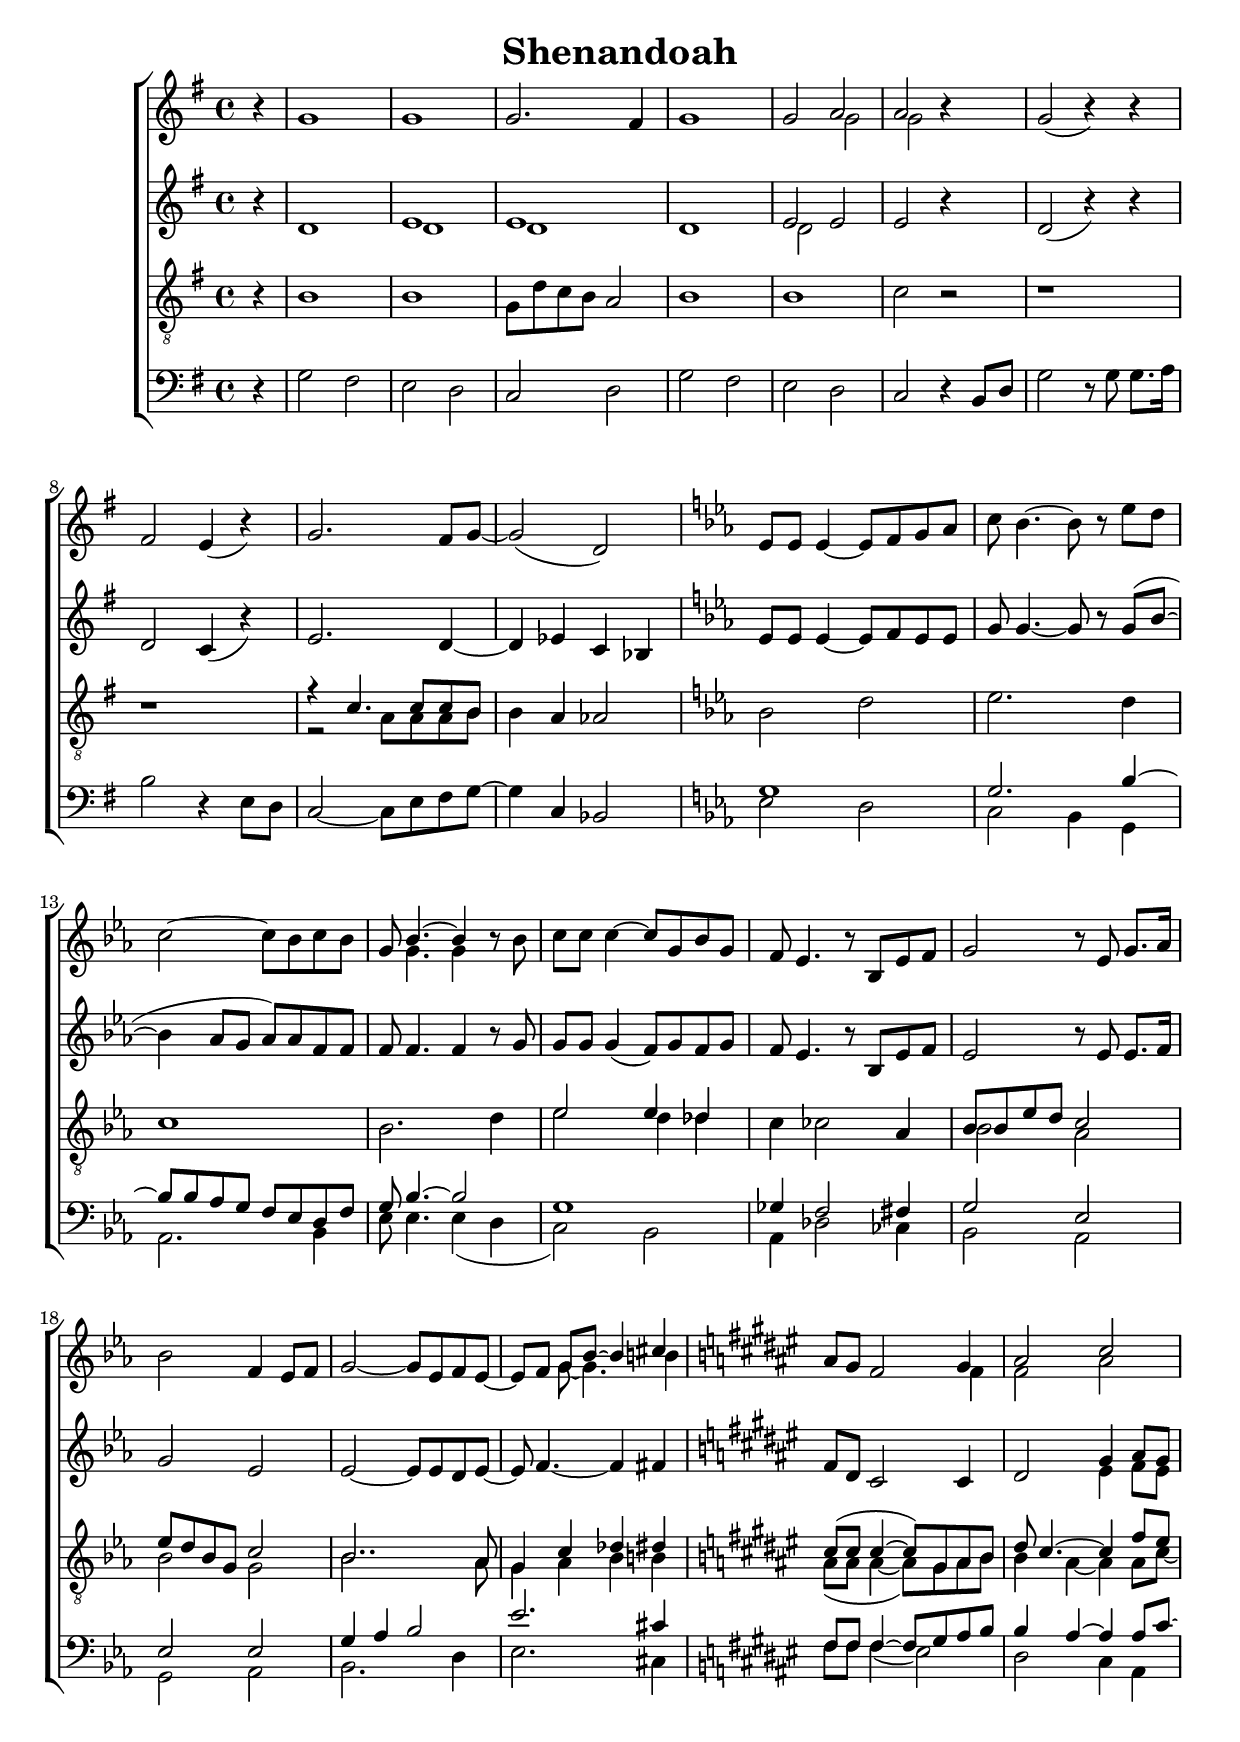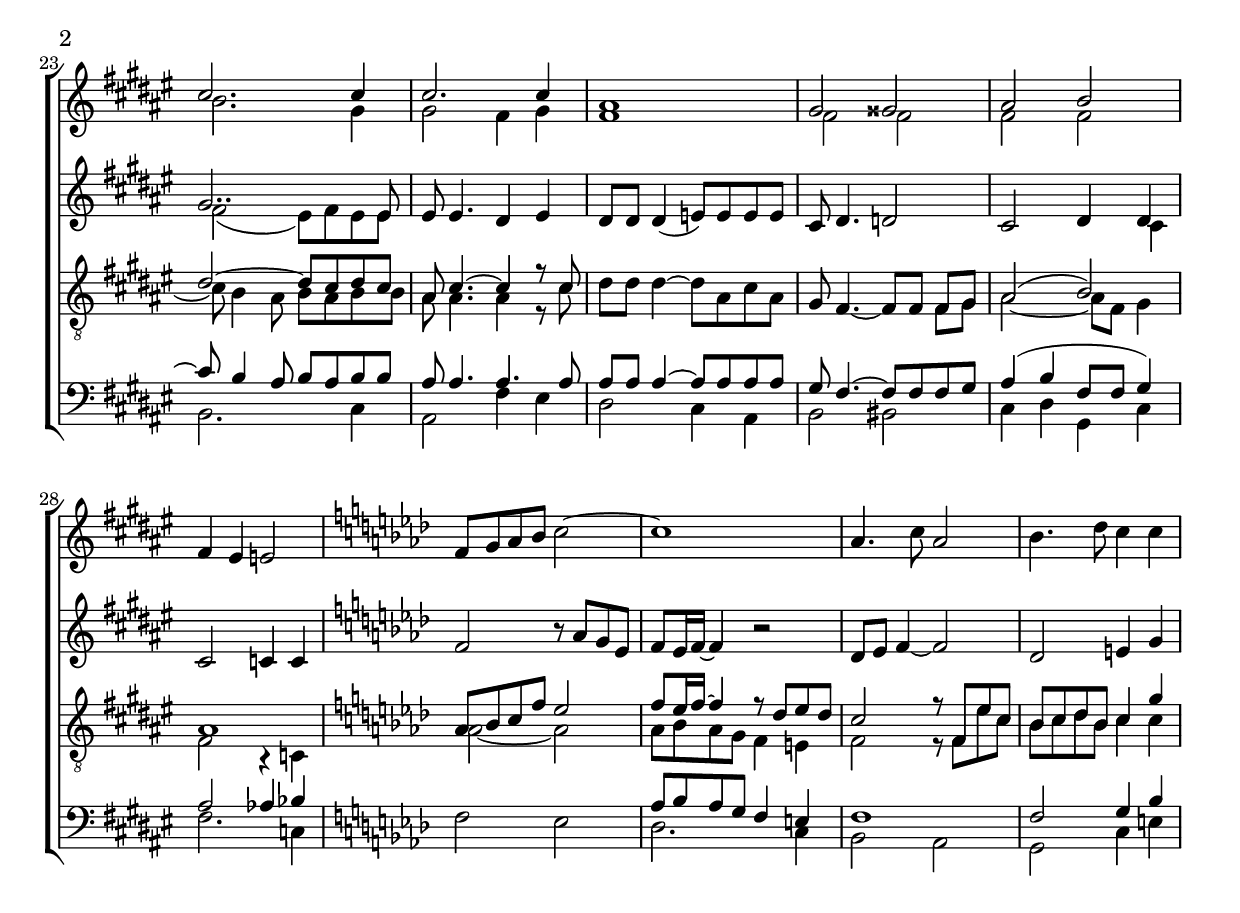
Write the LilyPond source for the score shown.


\version "2.18.2"

\header {
	title = "Shenandoah"
}

global = {
  \time 4/4
}

soprano_notes = \relative c'' {
  \key g \major 
  \partial 4 r4 g1  g1 g2. fis4 g1 g2 << { a2 a } \\ { g2 g } >> r4*2  g2 (r4) r  fis2 e4 (r4)  g2. fis8 g ~ g2 (d2)
  
  \key ees \major 
  ees8 ees ees4 ~ees8 f g aes c bes4. ~bes8 r8 ees8 d c2 ~c8 bes c bes g <<{bes4. ~bes4} \\ {g4. g4}>> r8 bes c c c4 ~c8 g bes g f ees4. r8 bes8 ees f
  g2 r8 ees g8. aes16 bes2 f4 ees8 f g2 ~g8 ees f ees ~ees8 f << {g8 bes ~bes4 cis} \\ {g8 ~g4. b4} >> 

  \key fis \major 
  ais8 gis fis2 << {gis4 ais2 cis cis2. cis4 cis2. cis4} \\ {fis,4 fis2 ais b2. gis4 gis2 fis4 gis } >> 
  << {ais1 gis2 gisis ais b } \\ {fis1 fis2 fis fis fis } >> fis4 eis e2

  \key aes \major
  f8 g aes bes c2 ~c1 aes4. c8 aes2 bes4. des8 c4 c
}

soprano_words = \lyricmode {
}

alto_notes = \relative c' {
  \key g \major 
  \partial 4 r4 d1 << {e1 e1} \\ {d1 d1} >> d1 << {e2} \\ {d2} >> e2 e2 r4*2 d2 (r4) r4 d2 c4 (r4) e2. d4 ~ d4 ees4 c4 bes4	

  \key ees \major 
  ees8 ees ees4 ~ees8 f8 ees8 ees g g4. ~g8 r8 g (bes ~bes4 aes8 g aes) aes f8 f f8 f4. f4 r8 g8 g g g4 (f8) g f g f ees4. r8 bes8 ees f
  ees2 r8 ees ees8. f16 g2 ees ees ~ees8 ees d ees ~ees f4. ~f4 fis

  \key fis \major 
  fis8 dis cis2 cis4 dis2 << { gis4 ais8 gis gis2.. eis8} \\ { eis4 fis8 eis fis2 (eis8) fis8 eis eis} >> eis8 eis4. dis4 eis

  dis8 dis dis4 (e8) e e e cis dis4. d2 cis2 dis4 << {dis4} \\ {cis4} >> cis2 c4 c

  \key aes \major
  f2 r8 aes g ees f ees16 f ~f4 r2 des8 ees f4 ~f2 des e4 g
}
alto_words = \lyricmode {
}

tenor_notes = \relative c' {
  \key g \major 
  \partial 4 r4 b1 b g8 d' c b a2 b1 b c2 r r1 r << { r4 c4. c8 c b } \\ { r2 a8 a a b } >> b4 a aes2
  
  \key ees \major 
  bes2 d ees2. d4 c1 bes2. d4 << {ees2 ees4 des} \\ {ees2 d4 des} >> c4 ces2 aes4

  << 
  	{ bes8 bes ees d c2 ees8 d bes g c2 | bes2.. aes8 | g4 c des dis } 
  	\\
  	{ bes2 aes bes g | bes2.. aes8 | g4 aes bes b }
  >>

  \key fis \major 
  <<
  	{ cis8 (cis8 cis4 ~cis8) gis ais b dis8 cis4. ~cis4 fis8 eis dis2 ~dis8 cis dis cis ais8 cis4. ~cis4 r8 cis8 }
  	\\
  	{ ais8 (ais8 ais4 ~ais8) gis ais b b4 ais4 ~ais4 ais8 cis ~cis b4 ais8 b ais b b ais ais4. ais4 r8 cis8}
  >>

  dis8 dis dis4 ~dis8 ais cis ais gis fis4. ~fis8 fis << {fis8 gis ais2 (b) ais1 } \\ { fis8 gis ais2 ~ais8 fis gis4 fis2 r4 c }>>

  \key aes \major
  <<
    {
      aes'8 bes c f ees2 f8 ees16 f ~f4 r8 des8 ees des c2 r8 f,8 ees' c bes c des bes c4 g'
    }
    \\
    {
      aes,2 ~aes aes8 bes aes g f4 e f2 r8 f8 ees' c bes c des bes c4 c
    }
  >>

}
tenor_words = \lyricmode {
}

bass_notes = \relative c' {
  \key g \major 
  \partial 4 r4 g2 fis e d c d g fis e d c r4 b8 d g2 r8 g g8. a16 b2 r4 e,8 d c2~c8 e fis g~g4 c,4 bes2
  
  \key ees \major << 
  	{ 
  	  g'1 g2. bes4 ~bes8 bes aes g f ees d f g bes4. ~bes2 g1 ges4 f2 fis4 
  	  g2 ees ees ees g4 aes bes2 ees2. cis4
  	} 
  	\\ 
  	{ 
  	  ees,2 d c bes4 g aes2. bes4 ees8 ees4. ees4 (d c2) bes aes4 des2 ces4 
  	  bes2 aes g aes bes2. d4 ees2. cis4
  	}
  >>

  \key fis \major 
  << 
  	{
      fis8 fis fis4 ~fis8 gis ais b b4 ais ~ais ais8 cis ~cis b4 ais8 b ais b b ais8 ais4. ais4. ais8
      ais8 ais ais4 ~ais8 ais ais ais gis fis4. ~fis8 fis fis gis ais4 (b fis8 fis gis4) ais2 aes4 bes
  	}
  	\\
  	{
  	  fis8 fis fis4 (eis2) dis2 cis4 ais b2. cis4 ais2 fis'4 eis
  	  dis2 cis4 ais b2 bis cis4 dis gis, cis fis2. c4
  	}
  >>

  \key aes \major
  f2 ees 
  <<
  	{
      aes8 bes aes g f4 e f1 f2 g4 bes
  	}
  	\\
  	{
      des,2. c4 bes2 aes g2 c4 e
  	}
  >>

}

bass_words = \lyricmode {
}

\score {
  \new ChoirStaff <<
    \new Staff <<
      \new Voice = "soprano" <<
        \global
        \soprano_notes
      >>
      \lyricsto "soprano" \new Lyrics \soprano_words
    >>
    \new Staff <<
      \new Voice = "alto" <<
        \global
        \alto_notes
      >>
      \lyricsto "alto" \new Lyrics \alto_words
    >>
    \new Staff <<
      \new Voice = "tenor" <<
      	\clef "treble_8"
        \global
        \tenor_notes
      >>
      \lyricsto "tenor" \new Lyrics \tenor_words
    >>
    \new Staff <<
      \new Voice = "bass" <<
      	\clef bass
        \global
        \bass_notes
      >>
      \lyricsto "bass" \new Lyrics \bass_words
    >>
  >>
}